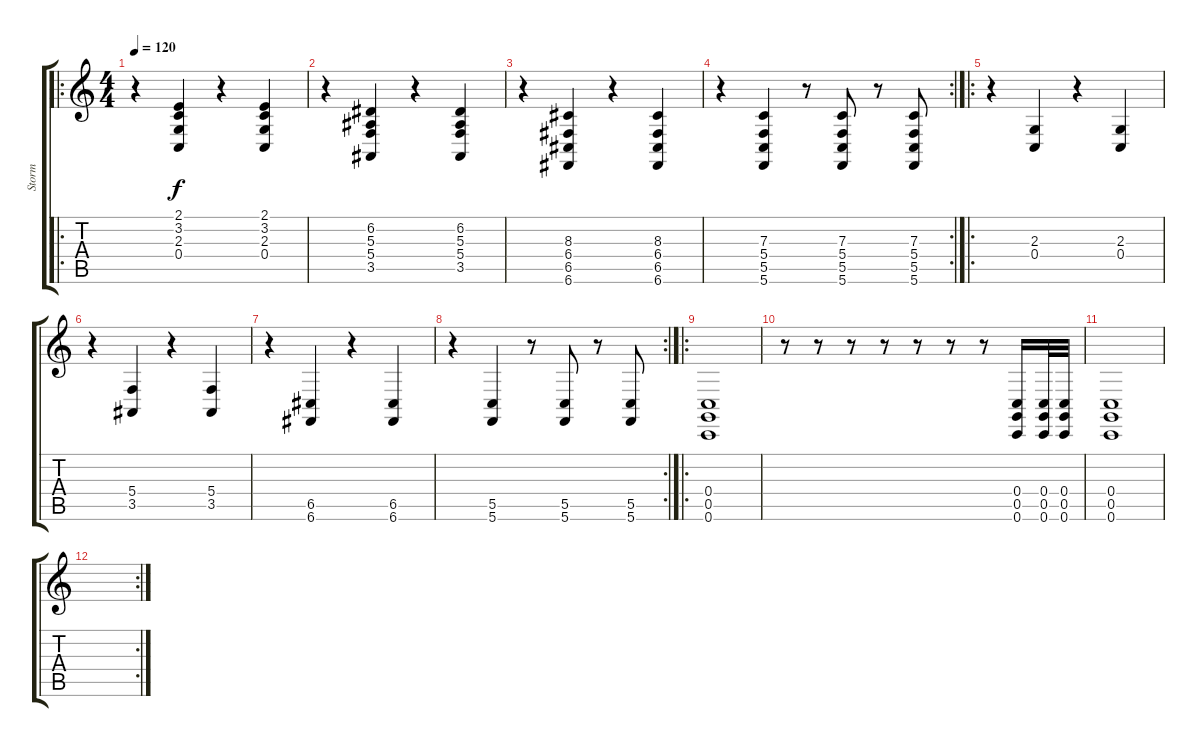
\track ("Storm" "Storm") {instrument taikodrum}
\staff {score tabs}
\tuning (D4 A3 F3 C3 G2 C2) {hide}
\ro
\ts (4 4)
\tempo 120
\clef g2
\ks c
r.4{dy f} (2.1 3.2 2.3 0.4).4 r.4 (2.1 3.2 2.3 0.4).4 |
r.4 (6.2 5.3 5.4 3.5).4 r.4 (6.2 5.3 5.4 3.5).4 |
r.4 (8.3 6.4 6.5 6.6).4 r.4 (8.3 6.4 6.5 6.6).4 |
\rc 2
r.4 (7.3 5.4 5.5 5.6).4 r.8 (7.3 5.4 5.5 5.6).8 r.8 (7.3 5.4 5.5 5.6).8 |
\ro
r.4 (2.3 0.4).4 r.4 (2.3 0.4).4 |
r.4 (5.4 3.5).4 r.4 (5.4 3.5).4 |
r.4 (6.5 6.6).4 r.4 (6.5 6.6).4 |
\rc 2
r.4 (5.5 5.6).4 r.8 (5.5 5.6).8 r.8 (5.5 5.6).8 |
\ro
(0.4 0.5 0.6).1{instrument timpani} |
r.8 r.8 r.8 r.8 r.8 r.8 r.8 (0.4 0.5 0.6).16 (0.4 0.5 0.6).32 (0.4 0.5 0.6).32 |
(0.4 0.5 0.6).1{instrument timpani} |
\rc 2
